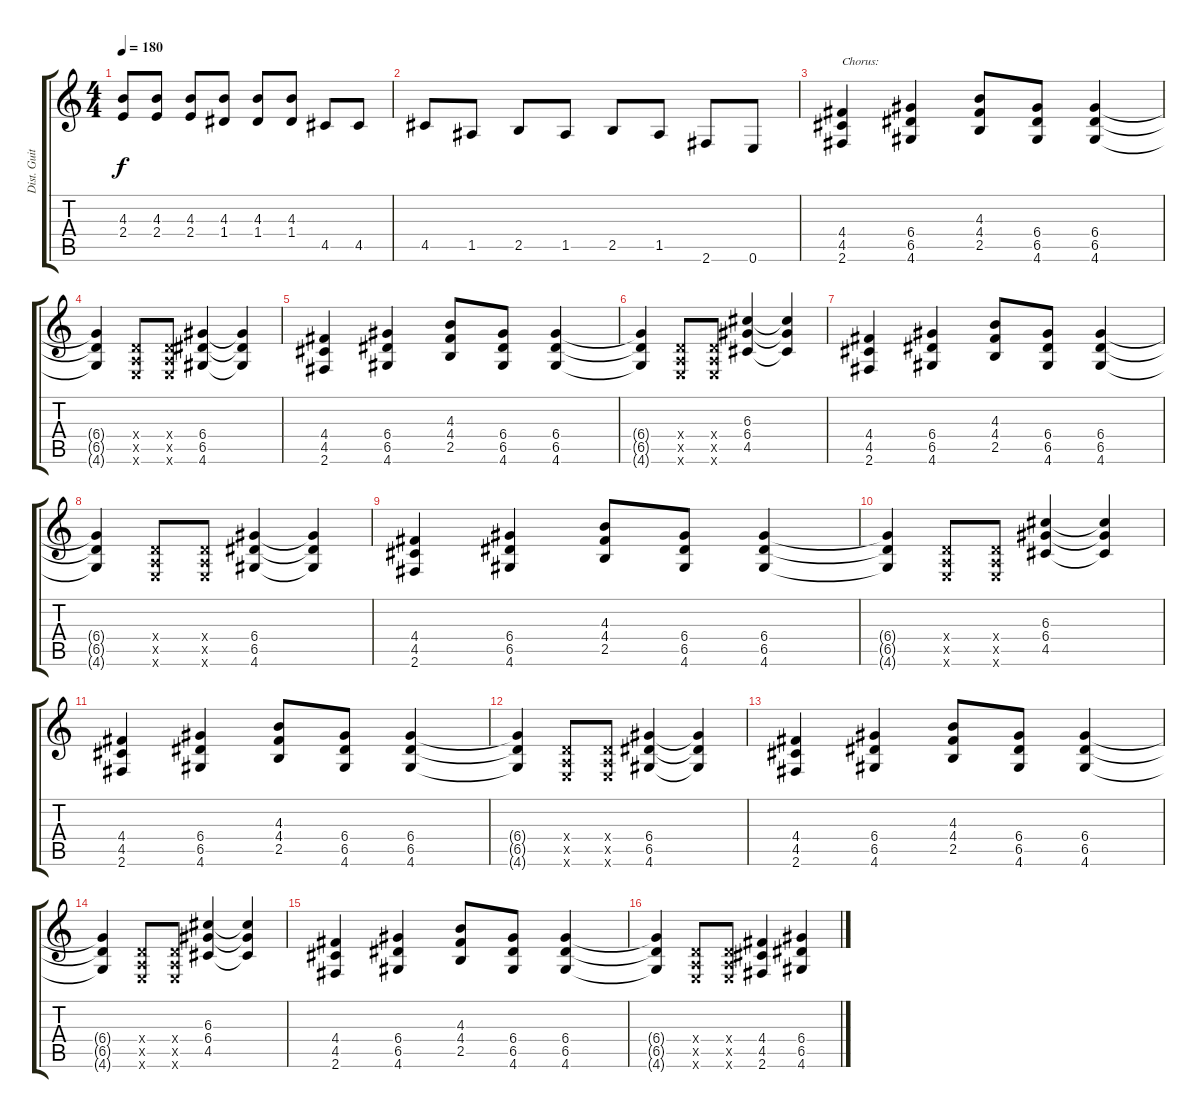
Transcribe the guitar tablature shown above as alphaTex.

\track ("Dist. Guitar 1" "Dist. Guit") {instrument overdrivenguitar}
\staff {score tabs}
\tuning (E4 B3 G3 D3 A2 E2) {hide}
\ts (4 4)
\tempo 180
\clef g2
\ks c
(4.3 2.4).8{dy f} (4.3 2.4).8 (4.3 2.4).8 (4.3 1.4).8 (4.3 1.4).8 (4.3 1.4).8 4.5.8 4.5.8 |
4.5.8 1.5.8 2.5.8 1.5.8 2.5.8 1.5.8 2.6.8 0.6.8 |
(4.4 4.5 2.6).4{txt "Chorus:"} (6.4 6.5 4.6).4 (4.3 4.4 2.5).8 (6.4 6.5 4.6).8 (6.4 6.5 4.6).4 |
(6.4{t} 6.5{t} 4.6{t}).4 (0.4{x} 0.5{x} 0.6{x}).8 (0.4{x} 0.5{x} 0.6{x}).8 (6.4 6.5 4.6).4 (6.4{t} 6.5{t} 4.6{t}).4 |
(4.4 4.5 2.6).4 (6.4 6.5 4.6).4 (4.3 4.4 2.5).8 (6.4 6.5 4.6).8 (6.4 6.5 4.6).4 |
(6.4{t} 6.5{t} 4.6{t}).4 (0.4{x} 0.5{x} 0.6{x}).8 (0.4{x} 0.5{x} 0.6{x}).8 (6.3 6.4 4.5).4 (6.3{t} 6.4{t} 4.5{t}).4 |
(4.4 4.5 2.6).4 (6.4 6.5 4.6).4 (4.3 4.4 2.5).8 (6.4 6.5 4.6).8 (6.4 6.5 4.6).4 |
(6.4{t} 6.5{t} 4.6{t}).4 (0.4{x} 0.5{x} 0.6{x}).8 (0.4{x} 0.5{x} 0.6{x}).8 (6.4 6.5 4.6).4 (6.4{t} 6.5{t} 4.6{t}).4 |
(4.4 4.5 2.6).4 (6.4 6.5 4.6).4 (4.3 4.4 2.5).8 (6.4 6.5 4.6).8 (6.4 6.5 4.6).4 |
(6.4{t} 6.5{t} 4.6{t}).4 (0.4{x} 0.5{x} 0.6{x}).8 (0.4{x} 0.5{x} 0.6{x}).8 (6.3 6.4 4.5).4 (6.3{t} 6.4{t} 4.5{t}).4 |
(4.4 4.5 2.6).4 (6.4 6.5 4.6).4 (4.3 4.4 2.5).8 (6.4 6.5 4.6).8 (6.4 6.5 4.6).4 |
(6.4{t} 6.5{t} 4.6{t}).4 (0.4{x} 0.5{x} 0.6{x}).8 (0.4{x} 0.5{x} 0.6{x}).8 (6.4 6.5 4.6).4 (6.4{t} 6.5{t} 4.6{t}).4 |
(4.4 4.5 2.6).4 (6.4 6.5 4.6).4 (4.3 4.4 2.5).8 (6.4 6.5 4.6).8 (6.4 6.5 4.6).4 |
(6.4{t} 6.5{t} 4.6{t}).4 (0.4{x} 0.5{x} 0.6{x}).8 (0.4{x} 0.5{x} 0.6{x}).8 (6.3 6.4 4.5).4 (6.3{t} 6.4{t} 4.5{t}).4 |
(4.4 4.5 2.6).4 (6.4 6.5 4.6).4 (4.3 4.4 2.5).8 (6.4 6.5 4.6).8 (6.4 6.5 4.6).4 |
(6.4{t} 6.5{t} 4.6{t}).4 (0.4{x} 0.5{x} 0.6{x}).8 (0.4{x} 0.5{x} 0.6{x}).8 (4.4 4.5 2.6).4 (6.4 6.5 4.6).4
